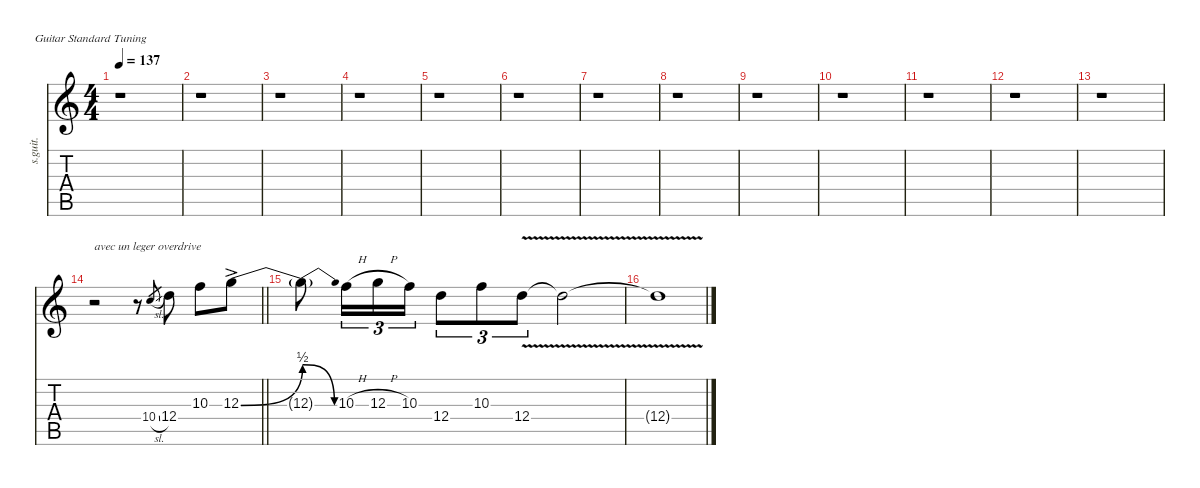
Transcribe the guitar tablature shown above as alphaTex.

\defaultSystemsLayout 4
\hideDynamics
\bracketExtendMode nobrackets
\otherSystemsTrackNameOrientation horizontal
\track ("Mikael Akerfeldt (Acoustic and Solo)" "s.guit.") {instrument acousticguitarsteel}
\staff {score tabs}
\tuning (E4 B3 G3 D3 A2 E2)
\ts (4 4)
\tempo 137
\clef g2
\ks c
r.1{dy f beam Down} |
r.1{beam Down} |
r.1{beam Down} |
r.1{beam Down} |
r.1{beam Down} |
r.1{beam Down} |
r.1{beam Down} |
r.1{beam Down} |
r.1{beam Down} |
r.1{beam Down} |
r.1{beam Down} |
r.1{beam Down} |
r.1{beam Down} |
\barLineRight lightlight
r.2{txt "avec un leger overdrive" instrument electricguitarjazz beam Down} r.8{beam Down} 10.4{sl}.8{gr dy mf beam Up} 12.4.8{dy f beam Down} 10.3.8{beam Down} 12.3{be (bend 0 0 60 2) ac}.8{dy ff beam Down} |
\section ("" "")
12.3{be (release 0 2 60 0) t}.8{dy f beam Down} 10.3{h}.16{tu (3 2) beam Down} 12.3{h}.16{tu (3 2) beam Down} 10.3.16{tu (3 2) beam Down} 12.4.8{tu (3 2) beam Down} 10.3.8{tu (3 2) beam Down} 12.4{v}.8{tu (3 2) beam Down} 12.4{v t}.2{beam Down} |
12.4{v t}.1{beam Down}
